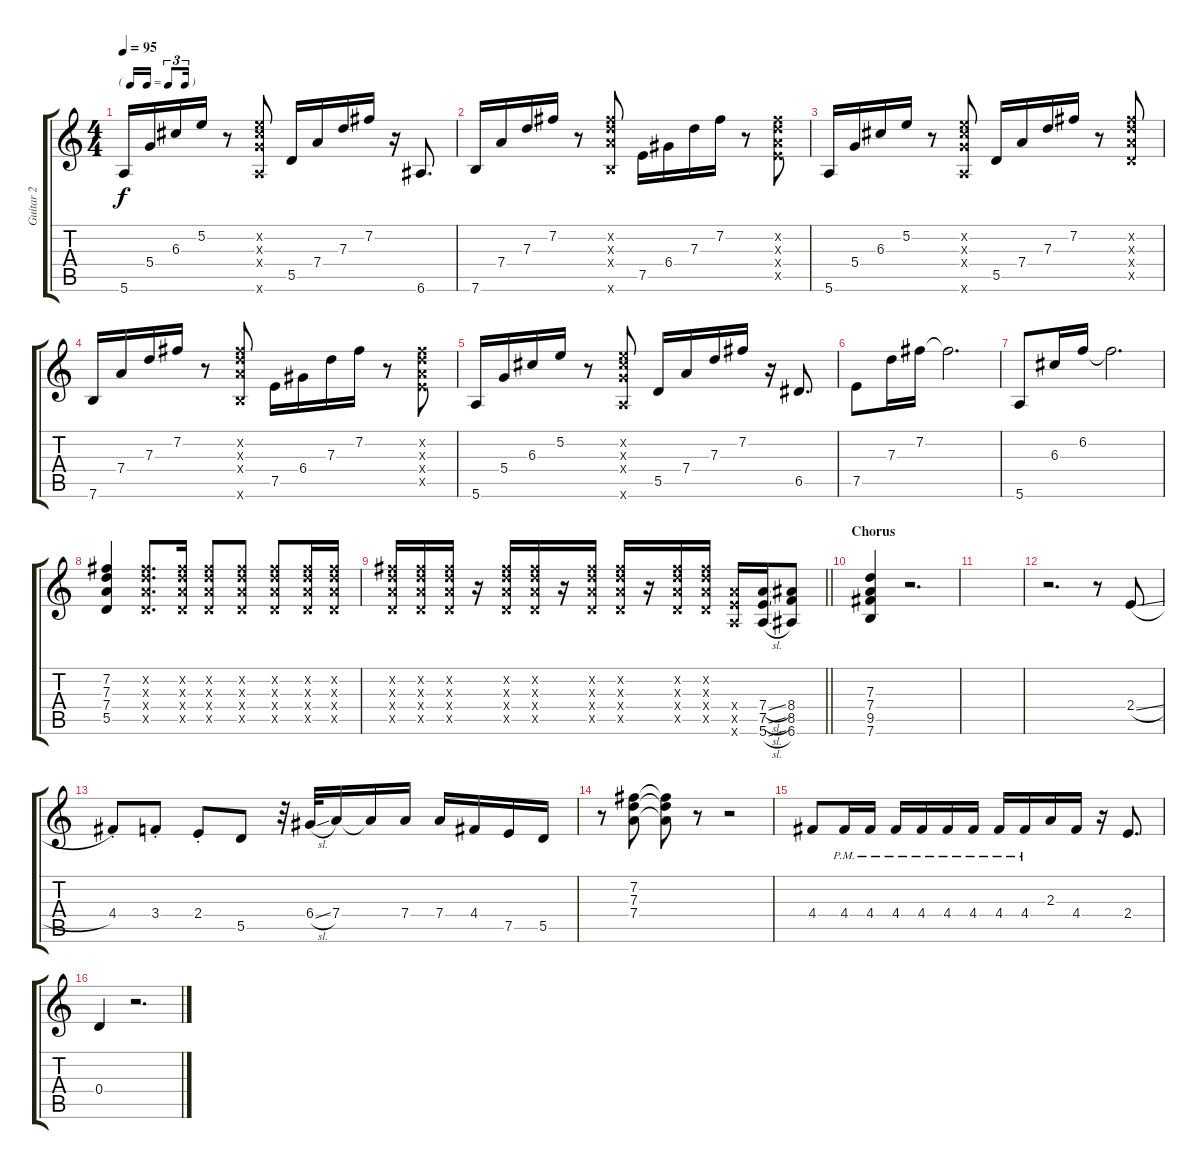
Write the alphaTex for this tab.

\track ("Guitar 2" "Guitar 2") {instrument electricguitarjazz}
\staff {score tabs}
\tuning (E4 B3 G3 D3 A2 E2) {hide}
\ts (4 4)
\tf triplet16th
\tempo 95
\clef g2
\ks c
5.6.16{dy f} 5.4.16 6.3.16 5.2.16 r.8 (5.2{x} 6.3{x} 5.4{x} 5.6{x}).8 5.5.16 7.4.16 7.3.16 7.2.16 r.16 6.6.8{d} |
7.6.16 7.4.16 7.3.16 7.2.16 r.8 (7.2{x} 7.3{x} 7.4{x} 7.6{x}).8 7.5.16 6.4.16 7.3.16 7.2.16 r.8 (7.2{x} 7.3{x} 7.4{x} 7.5{x}).8 |
5.6.16 5.4.16 6.3.16 5.2.16 r.8 (5.2{x} 6.3{x} 5.4{x} 5.6{x}).8 5.5.16 7.4.16 7.3.16 7.2.16 r.8 (7.2{x} 7.3{x} 7.4{x} 5.5{x}).8 |
7.6.16 7.4.16 7.3.16 7.2.16 r.8 (7.2{x} 7.3{x} 7.4{x} 7.6{x}).8 7.5.16 6.4.16 7.3.16 7.2.16 r.8 (7.2{x} 7.3{x} 7.4{x} 7.5{x}).8 |
5.6.16 5.4.16 6.3.16 5.2.16 r.8 (5.2{x} 6.3{x} 5.4{x} 5.6{x}).8 5.5.16 7.4.16 7.3.16 7.2.16 r.16 6.5.8{d} |
7.5.8 7.3.16 7.2.16 7.2{t}.2{d} |
5.6.8 6.3.16 6.2.16 6.2{t}.2{d} |
(7.2 7.3 7.4 5.5).4 (7.2{x} 7.3{x} 7.4{x} 5.5{x}).8{d} (7.2{x} 7.3{x} 7.4{x} 5.5{x}).16 (7.2{x} 7.3{x} 7.4{x} 5.5{x}).8 (7.2{x} 7.3{x} 7.4{x} 5.5{x}).8 (7.2{x} 7.3{x} 7.4{x} 5.5{x}).8 (7.2{x} 7.3{x} 7.4{x} 5.5{x}).16 (7.2{x} 7.3{x} 7.4{x} 5.5{x}).16 |
\barLineRight lightlight
(7.2{x} 7.3{x} 7.4{x} 5.5{x}).16 (7.2{x} 7.3{x} 7.4{x} 5.5{x}).16 (7.2{x} 7.3{x} 7.4{x} 5.5{x}).16 r.16 (7.2{x} 7.3{x} 7.4{x} 5.5{x}).16 (7.2{x} 7.3{x} 7.4{x} 5.5{x}).16 r.16 (7.2{x} 7.3{x} 7.4{x} 5.5{x}).16 (7.2{x} 7.3{x} 7.4{x} 5.5{x}).16 r.16 (7.2{x} 7.3{x} 7.4{x} 5.5{x}).16 (7.2{x} 7.3{x} 7.4{x} 5.5{x}).16 (7.4{x} 7.5{x} 5.6{x}).16 (7.4{sl} 7.5{sl} 5.6{sl}).16 (8.4 8.5 6.6).8 |
\section ("" "Chorus")
(7.3 7.4 9.5 7.6).4 r.2{d} |
|
r.2{d} r.8 2.4{sl}.8 |
4.4{st}.8 3.4{st}.8 2.4{st}.8 5.5.8 r.32 6.4{sl}.32 7.4.16 7.4{t}.16 7.4.16 7.4.16 4.4.16 7.5.16 5.5.16 |
r.8 (7.2 7.3 7.4).8 (7.2{t} 7.3{t} 7.4{t}).8 r.8 r.2 |
4.4.8 4.4{pm}.16 4.4{pm}.16 4.4{pm}.16 4.4{pm}.16 4.4{pm}.16 4.4{pm}.16 4.4{pm}.16 4.4{pm}.16 2.3.16 4.4.16 r.16 2.4.8{d} |
0.4.4 r.2{d}
